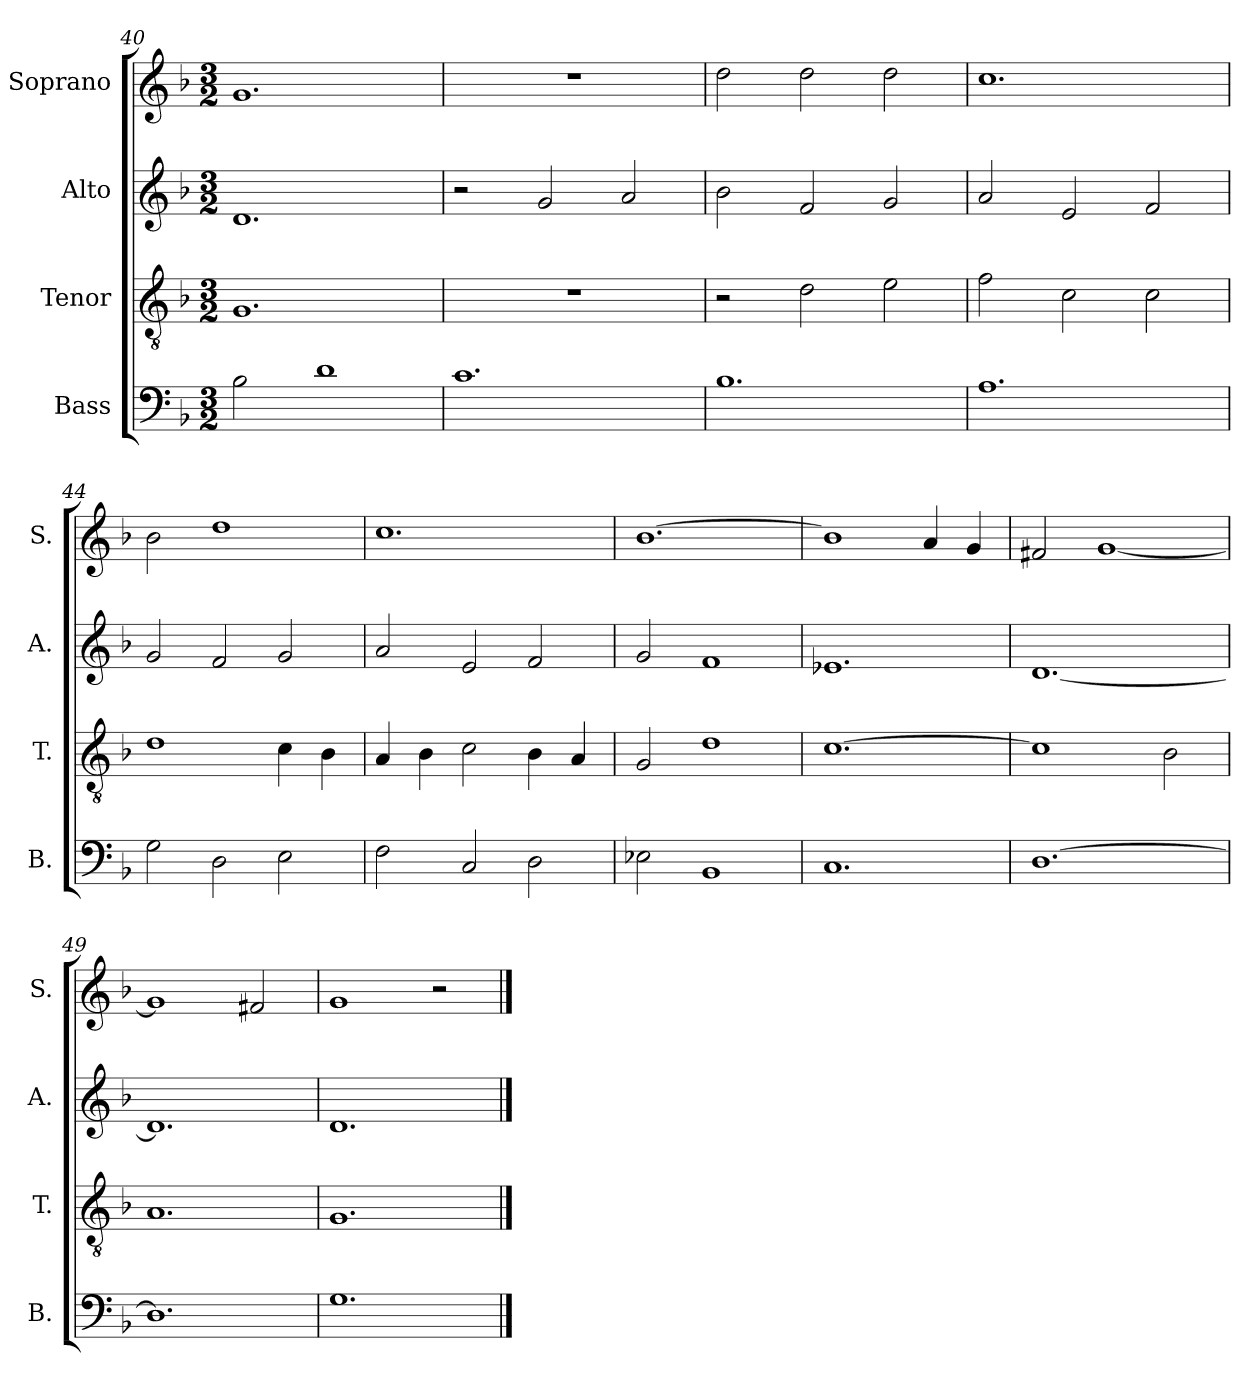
**kern	**kern	**kern	**kern
*part4	*part3	*part2	*part1
*staff4	*staff3	*staff2	*staff1
*I"Bass	*I"Tenor	*I"Alto	*I"Soprano
*I'B.	*I'T.	*I'A.	*I'S.
*clefF4	*clefGv2	*clefG2	*clefG2
*k[b-]	*k[b-]	*k[b-]	*k[b-]
*F:	*F:	*F:	*F:
*M3/2	*M3/2	*M3/2	*M3/2
=40	=40	=40	=40
2B-\	1.G	1.d	1.g
1d	.	.	.
=41	=41	=41	=41
1.c	1.r	2r	1.r
.	.	2g/	.
.	.	2a/	.
=42	=42	=42	=42
1.B-	2r	2b-\	2dd\
.	2d\	2f/	2dd\
.	2e\	2g/	2dd\
=43	=43	=43	=43
1.A	2f\	2a/	1.cc
.	2c\	2e/	.
.	2c\	2f/	.
=44	=44	=44	=44
2G\	1d	2g/	2b-\
2D\	.	2f/	1dd
2E\	4c\	2g/	.
.	4B-\	.	.
!!LO:PB:g=z
=45	=45	=45	=45
2F\	4A/	2a/	1.cc
.	4B-\	.	.
2C/	2c\	2e/	.
2D\	4B-\	2f/	.
.	4A/	.	.
=46	=46	=46	=46
2E-X\	2G/	2g/	[1.b-
1BB-	1d	1f	.
=47	=47	=47	=47
1.C	[1.c	1.e-X	1b-]
.	.	.	4a/
.	.	.	4g/
=48	=48	=48	=48
[1.D	1c]	[1.d	2f#X/
.	.	.	[1g
.	2B-\	.	.
=49	=49	=49	=49
1.D]	1.A	1.d]	1g]
.	.	.	2f#X/
=50	=50	=50	=50
1.G	1.G	1.d	1g
.	.	.	2r
==	==	==	==
*-	*-	*-	*-
